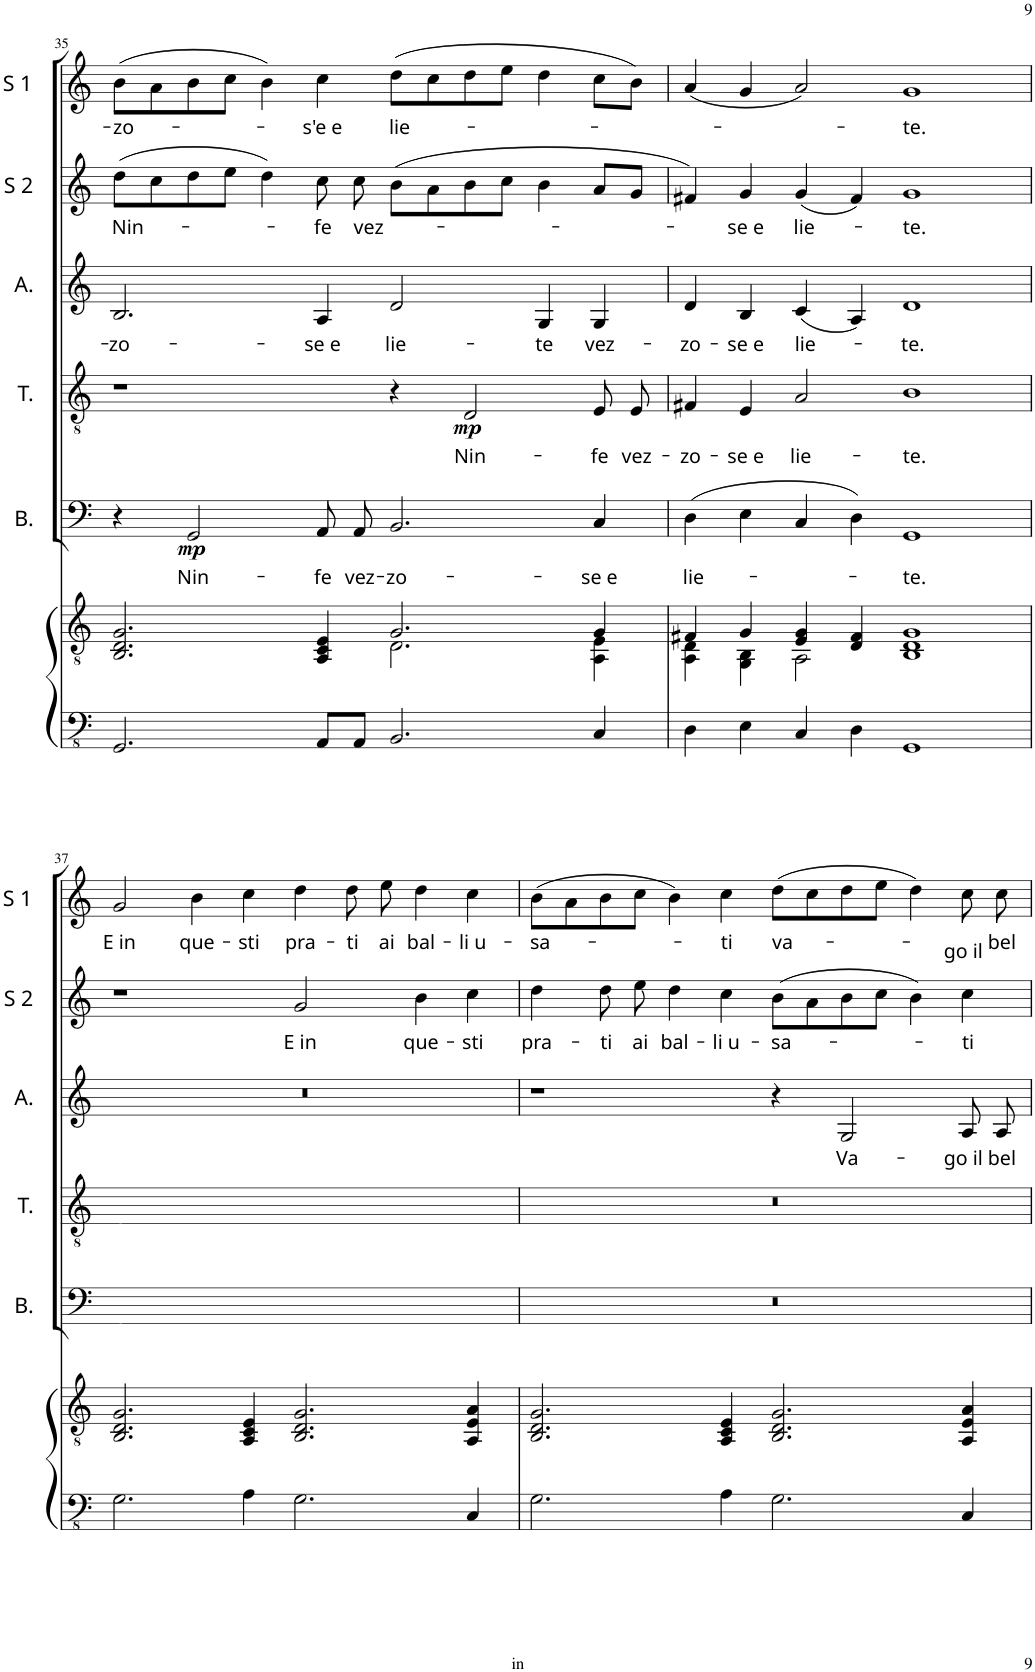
**kern	**kern	**kern	**text	**dynam	**kern	**text	**dynam	**kern	**text	**kern	**text	**kern	**text
*part6	*part6	*part5	*part5	*part5	*part4	*part4	*part4	*part3	*part3	*part2	*part2	*part1	*part1
*staff7	*staff6	*staff5	*staff5	*staff5	*staff4	*staff4	*staff4	*staff3	*staff3	*staff2	*staff2	*staff1	*staff1
*I"Piano	*	*I"B.	*	*	*I"T.	*	*	*I"A.	*	*I"S 2	*	*I"S 1	*
*I'Pno	*	*I'B.	*	*	*I'T.	*	*	*I'A.	*	*I'S 2	*	*I'S 1	*
!!LO:PB:g=z
*clefFv4	*clefGv2	*clefF4	*	*	*clefGv2	*	*	*clefG2	*	*clefG2	*	*clefG2	*
*k[]	*k[]	*k[]	*	*	*k[]	*	*	*k[]	*	*k[]	*	*k[]	*
*M4/2	*M4/2	*M4/2	*	*	*M4/2	*	*	*M4/2	*	*M4/2	*	*M4/2	*
=35	=35	=35	=35	=35	=35	=35	=35	=35	=35	=35	=35	=35	=35
*	*^	*	*	*	*	*	*	*	*	*	*	*	*
!	!	!	!	!	!	!	!	!	!	!LO:LY:b	!	!LO:LY:b	!	!LO:LY:b
2.GGG/	2.BB/ 2.D/ 2.G/	1ryy	4r	.	.	1r	.	.	2.B/	-zo-	(8dd\L	Nin-	(8b\L	-zo-
.	.	.	.	.	.	.	.	.	.	.	8cc\	.	8a\	.
!	!	!	!	!LO:LY:b	!LO:DY:b	!	!	!	!	!	!	!	!	!
.	.	.	2GG/	Nin-	mp	.	.	.	.	.	8dd\	.	8b\	.
.	.	.	.	.	.	.	.	.	.	.	8ee\J	.	8cc\J	.
.	.	.	.	.	.	.	.	.	.	.	4dd\)	.	4b\)	.
!	!	!	!	!LO:LY:b	!	!	!	!	!	!LO:LY:b	!	!LO:LY:b	!	!LO:LY:b
8AAA/L	4AA/ 4C/ 4E/	.	8AA/L	-fe	.	.	.	.	4A/	-se e	8cc\	-fe	4cc\	-s'e e
!	!	!	!	!LO:LY:b	!	!	!	!	!	!	!	!LO:LY:b	!	!
8AAA/J	.	.	8AA/J	vez-	.	.	.	.	.	.	8cc\	vez-	.	.
!	!	!	!	!LO:LY:b	!	!	!	!	!	!LO:LY:b	!	!	!	!LO:LY:b
2.BBB/	2.G/	2.D\	2.BB/	-zo-	.	4r	.	.	2d/	lie-	(8b\L	.	(8dd\L	lie-
.	.	.	.	.	.	.	.	.	.	.	8a\	.	8cc\	.
!	!	!	!	!	!	!	!LO:LY:b	!LO:DY:b	!	!	!	!	!	!
.	.	.	.	.	.	2D/	Nin-	mp	.	.	8b\	.	8dd\	.
.	.	.	.	.	.	.	.	.	.	.	8cc\J	.	8ee\J	.
!	!	!	!	!	!	!	!	!	!	!LO:LY:b	!	!	!	!
.	.	.	.	.	.	.	.	.	4G/	-te	4b\	.	4dd\	.
!	!	!	!	!LO:LY:b	!	!	!LO:LY:b	!	!	!LO:LY:b	!	!	!	!
4CC/	4G/	4AA\ 4E\	4C/	-se e	.	8E/L	-fe	.	4G/	vez-	8a/L	.	8cc\L	.
!	!	!	!	!	!	!	!LO:LY:b	!	!	!	!	!	!	!
.	.	.	.	.	.	8E/J	vez-	.	.	.	8g/J	.	8b\J)	.
=36	=36	=36	=36	=36	=36	=36	=36	=36	=36	=36	=36	=36	=36	=36
!	!	!	!	!LO:LY:b	!	!	!LO:LY:b	!	!	!LO:LY:b	!	!	!	!
4DD\	4F#X/	4AA\ 4D\	(4D\	lie-	.	4F#X/	-zo-	.	4d/	-zo-	4f#X/)	.	(4a/	.
!	!	!	!	!	!	!	!LO:LY:b	!	!	!LO:LY:b	!	!LO:LY:b	!	!
4EE\	4G/	4GG\ 4BB\	4E\	.	.	4E/	-se e	.	4B/	-se e	4g/	-se e	4g/	.
!	!	!	!	!	!	!	!LO:LY:b	!	!	!LO:LY:b	!	!LO:LY:b	!	!
4CC/	4E/ 4G/	2AA\	4C/	.	.	2A/	lie-	.	(4c/	lie-	(4g/	lie-	2a/)	.
4DD\	4D/ 4F#/	.	4D\)	.	.	.	.	.	4A/)	.	4f#/)	.	.	.
!	!	!	!	!LO:LY:b	!	!	!LO:LY:b	!	!	!LO:LY:b	!	!LO:LY:b	!	!LO:LY:b
1GGG	1G	1BB 1D	1GG	-te.	.	1B	-te.	.	1d	-te.	1g	-te.	1g	-te.
!!LO:LB:g=z
=37	=37	=37	=37	=37	=37	=37	=37	=37	=37	=37	=37	=37	=37	=37
!	!	!	!	!	!	!	!	!	!	!	!	!	!	!LO:LY:b
*	*v	*v	*	*	*	*	*	*	*	*	*	*	*	*
2.GG\	2.BB/ 2.D/ 2.G/	0FF!i	.	.	0D!i	.	.	0r	.	1r	.	2g/	E in
!	!	!	!	!	!	!	!	!	!	!	!	!	!LO:LY:b
.	.	.	.	.	.	.	.	.	.	.	.	4b\	que-
!	!	!	!	!	!	!	!	!	!	!	!	!	!LO:LY:b
4AA\	4AA/ 4C/ 4E/	.	.	.	.	.	.	.	.	.	.	4cc\	-sti
!	!	!	!	!	!	!	!	!	!	!	!LO:LY:b	!	!LO:LY:b
2.GG\	2.BB/ 2.D/ 2.G/	.	.	.	.	.	.	.	.	2g/	E in	4dd\	pra-
!	!	!	!	!	!	!	!	!	!	!	!	!	!LO:LY:b
.	.	.	.	.	.	.	.	.	.	.	.	8dd\	-ti
!	!	!	!	!	!	!	!	!	!	!	!	!	!LO:LY:b
.	.	.	.	.	.	.	.	.	.	.	.	8ee\	ai
!	!	!	!	!	!	!	!	!	!	!	!LO:LY:b	!	!LO:LY:b
.	.	.	.	.	.	.	.	.	.	4b\	que-	4dd\	bal-
!	!	!	!	!	!	!	!	!	!	!	!LO:LY:b	!	!LO:LY:b
4CC/	4AA/ 4E/ 4A/	.	.	.	.	.	.	.	.	4cc\	-sti	4cc\	-li u-
=38	=38	=38	=38	=38	=38	=38	=38	=38	=38	=38	=38	=38	=38
!	!	!	!	!	!	!	!	!	!	!	!LO:LY:b	!	!LO:LY:b
2.GG\	2.BB/ 2.D/ 2.G/	0r	.	.	0r	.	.	1r	.	4dd\	pra-	(8b\L	-sa-
.	.	.	.	.	.	.	.	.	.	.	.	8a\	.
!	!	!	!	!	!	!	!	!	!	!	!LO:LY:b	!	!
.	.	.	.	.	.	.	.	.	.	8dd\	-ti	8b\	.
!	!	!	!	!	!	!	!	!	!	!	!LO:LY:b	!	!
.	.	.	.	.	.	.	.	.	.	8ee\	ai	8cc\J	.
!	!	!	!	!	!	!	!	!	!	!	!LO:LY:b	!	!
.	.	.	.	.	.	.	.	.	.	4dd\	bal-	4b\)	.
!	!	!	!	!	!	!	!	!	!	!	!LO:LY:b	!	!LO:LY:b
4AA\	4AA/ 4C/ 4E/	.	.	.	.	.	.	.	.	4cc\	-li u-	4cc\	-ti
!	!	!	!	!	!	!	!	!	!	!	!LO:LY:b	!	!LO:LY:b
2.GG\	2.BB/ 2.D/ 2.G/	.	.	.	.	.	.	4r	.	(8b\L	-sa-	(8dd\L	va-
.	.	.	.	.	.	.	.	.	.	8a\	.	8cc\	.
!	!	!	!	!	!	!	!	!	!LO:LY:b	!	!	!	!
.	.	.	.	.	.	.	.	2G/	Va-	8b\	.	8dd\	.
.	.	.	.	.	.	.	.	.	.	8cc\J	.	8ee\J	.
.	.	.	.	.	.	.	.	.	.	4b\)	.	4dd\)	.
!	!	!	!	!	!	!	!	!	!LO:LY:b	!	!LO:LY:b	!	!LO:LY:b
4CC/	4AA/ 4E/ 4A/	.	.	.	.	.	.	8A/L	-go il	4cc\	-ti	8cc\	-go il
!	!	!	!	!	!	!	!	!	!LO:LY:b	!	!	!	!LO:LY:b
.	.	.	.	.	.	.	.	8A/J	bel	.	.	8cc\	bel
=	=	=	=	=	=	=	=	=	=	=	=	=	=
*-	*-	*-	*-	*-	*-	*-	*-	*-	*-	*-	*-	*-	*-
